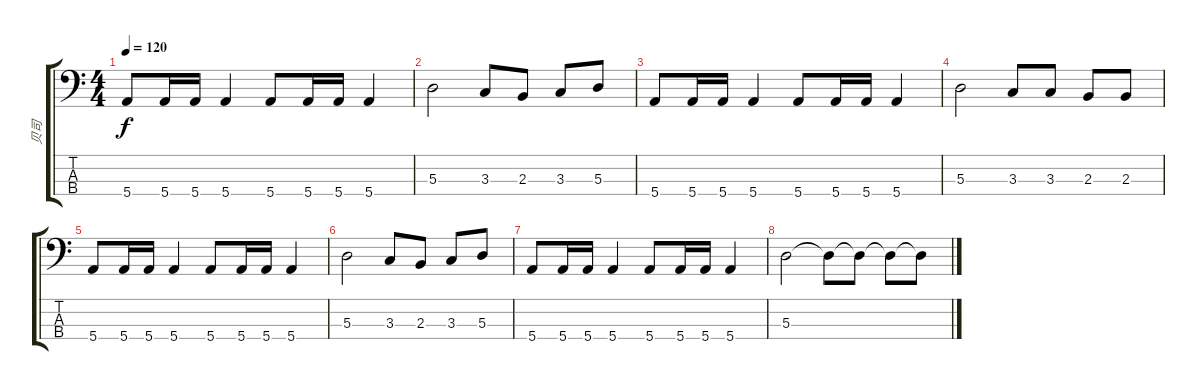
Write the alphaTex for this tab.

\track ("贝司" "贝司") {instrument electricbasspick}
\staff {score tabs}
\tuning (G2 D2 A1 E1) {hide}
\ts (4 4)
\tempo 120
\clef f4
\ks c
5.4.8{dy f} 5.4.16 5.4.16 5.4.4 5.4.8 5.4.16 5.4.16 5.4.4 |
5.3.2 3.3.8 2.3.8 3.3.8 5.3.8 |
5.4.8 5.4.16 5.4.16 5.4.4 5.4.8 5.4.16 5.4.16 5.4.4 |
5.3.2 3.3.8 3.3.8 2.3.8 2.3.8 |
5.4.8 5.4.16 5.4.16 5.4.4 5.4.8 5.4.16 5.4.16 5.4.4 |
5.3.2 3.3.8 2.3.8 3.3.8 5.3.8 |
5.4.8 5.4.16 5.4.16 5.4.4 5.4.8 5.4.16 5.4.16 5.4.4 |
5.3.2 5.3{t}.8 5.3{t}.8 5.3{t}.8 5.3{t}.8
